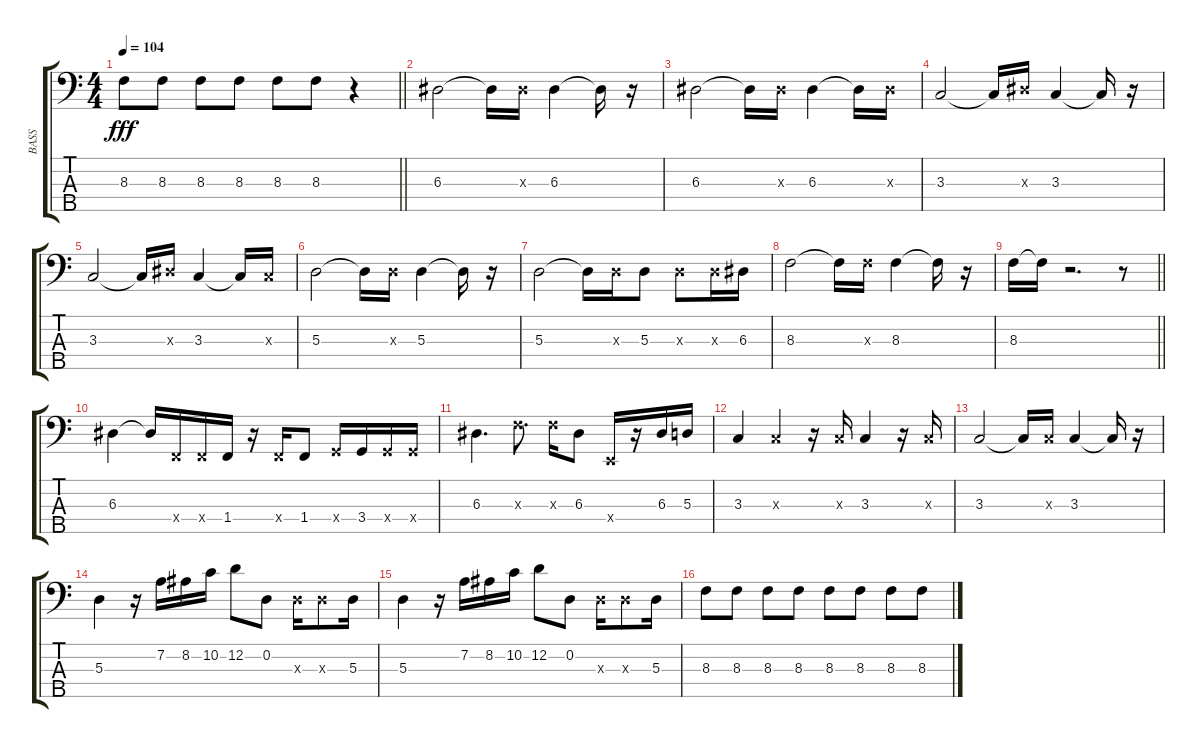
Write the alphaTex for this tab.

\track ("BASS" "BASS") {instrument electricbassfinger}
\staff {score tabs}
\tuning (G2 D2 A1 E1 B0) {hide}
\ts (4 4)
\tempo 104
\clef f4
\barLineRight lightlight
\ks c
8.3.8{dy fff} 8.3.8 8.3.8 8.3.8 8.3.8 8.3.8 r.4 |
\section ("" "")
6.3.2 6.3{t}.16 6.3{x}.16 6.3.4 6.3{t}.16 r.16 |
6.3.2 6.3{t}.16 6.3{x}.16 6.3.4 6.3{t}.16 6.3{x}.16 |
3.3.2 3.3{t}.16 6.3{x}.16 3.3.4 3.3{t}.16 r.16 |
3.3.2 3.3{t}.16 6.3{x}.16 3.3.4 3.3{t}.16 3.3{x}.16 |
5.3.2 5.3{t}.16 5.3{x}.16 5.3.4 5.3{t}.16 r.16 |
5.3.2 5.3{t}.16 5.3{x}.16 5.3.8 5.3{x}.8 5.3{x}.16 6.3.16 |
8.3.2 8.3{t}.16 8.3{x}.16 8.3.4 8.3{t}.16 r.16 |
\barLineRight lightlight
8.3.16 8.3{t}.16 r.2{d} r.8 |
\section ("" "")
6.3.4 6.3{t}.16 1.4{x}.16 1.4{x}.16 1.4.16 r.16 1.4{x}.16 1.4.8 3.4{x}.16 3.4.16 3.4{x}.16 3.4{x}.16 |
6.3.4{d} 8.3{x}.8{d} 8.3{x}.16 6.3.8 0.4{x}.16 r.16 6.3.16 5.3.16 |
3.3.4 3.3{x}.4 r.16 3.3{x}.16 3.3.4 r.16 3.3{x}.16 |
3.3.2 3.3{t}.16 3.3{x}.16 3.3.4 3.3{t}.16 r.16 |
5.3.4 r.16 7.2.16 8.2.16 10.2.16 12.2.8 0.2.8 5.3{x}.16 5.3{x}.8 5.3.16 |
5.3.4 r.16 7.2.16 8.2.16 10.2.16 12.2.8 0.2.8 5.3{x}.16 5.3{x}.8 5.3.16 |
8.3.8 8.3.8 8.3.8 8.3.8 8.3.8 8.3.8 8.3.8 8.3.8
